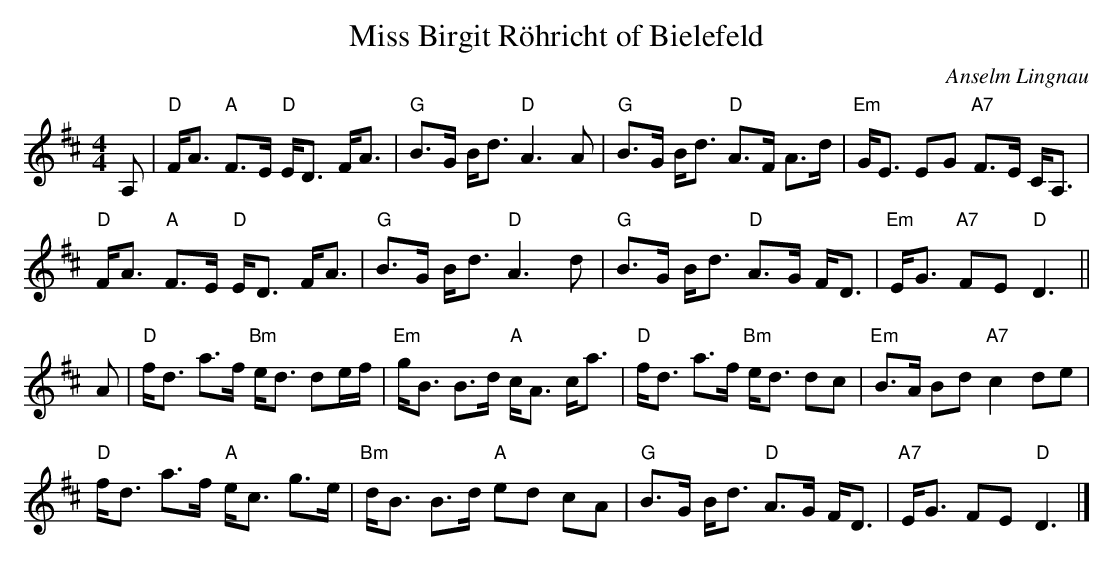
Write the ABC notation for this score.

X:1
T:Miss Birgit Röhricht of Bielefeld
C:Anselm Lingnau
M:4/4
L:1/8
K:D
A,|"D"F<A "A"F>E "D"E<D F<A|"G"B>G B<d "D"A3 A|\
        "G"B>G B<d "D"A>F A>d|"Em"G<E EG "A7"F>E C<A,|
   "D"F<A "A"F>E "D"E<D F<A|"G"B>G B<d "D"A3 d|\
        "G"B>G B<d "D"A>G F<D|"Em"E<G "A7"FE "D"D3||
A |"D"f<d a>f "Bm"e<d de/f/|"Em"g<B B>d "A"c<A c<a|\
        "D"f<d a>f "Bm"e<d dc|"Em"B>A Bd "A7"c2 de|
   "D"f<d a>f "A"e<c g>e|"Bm"d<B B>d "A"ed cA|\
        "G"B>G B<d "D"A>G F<D|"A7"E<G FE "D"D3|]
